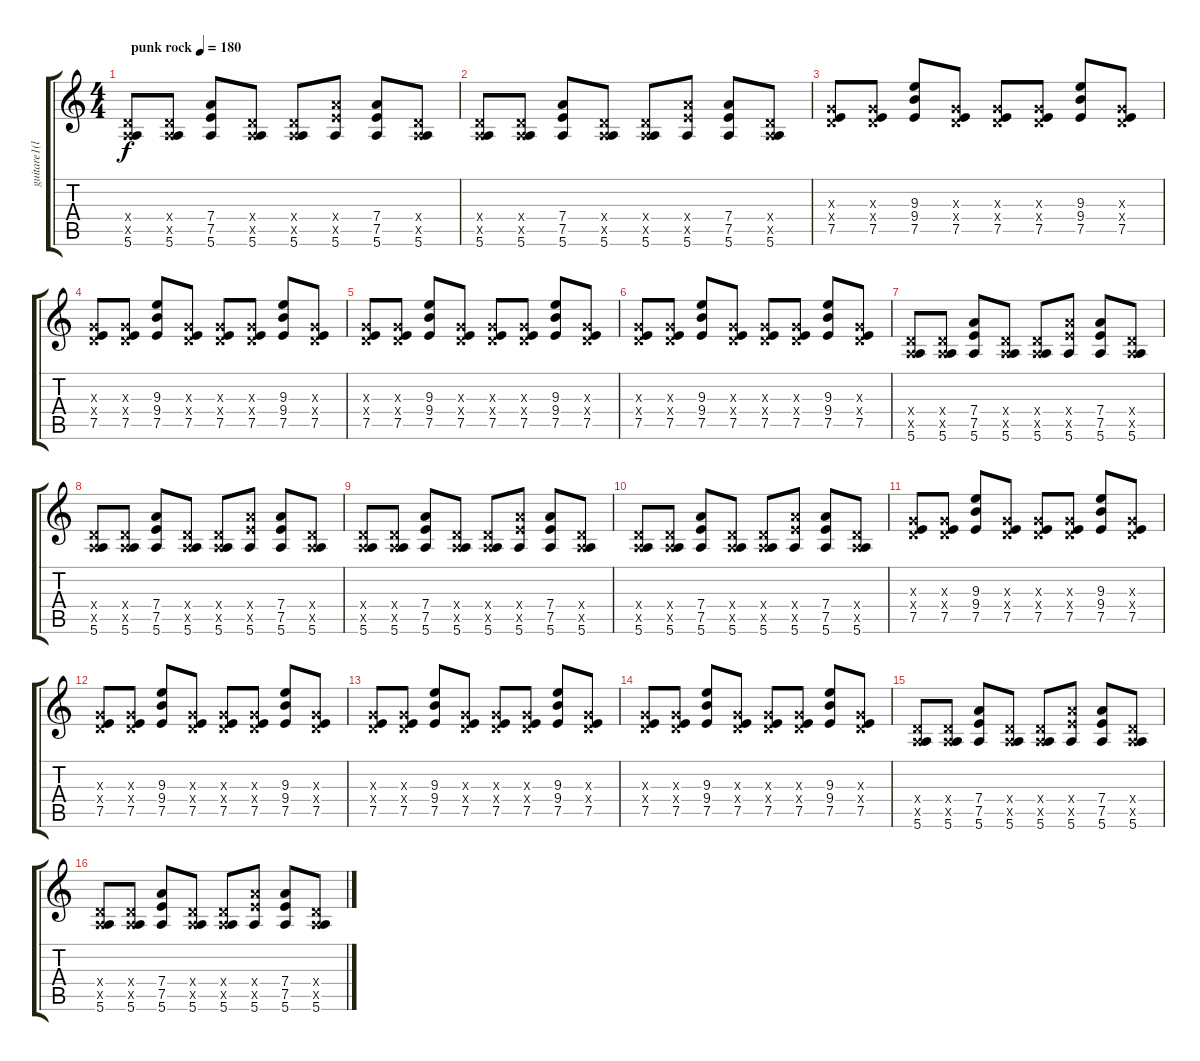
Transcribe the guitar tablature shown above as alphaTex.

\track ("guitare1(lars)" "guitare1(l") {instrument distortionguitar}
\staff {score tabs}
\tuning (E4 B3 G3 D3 A2 E2) {hide}
\ts (4 4)
\tempo (180 "punk rock")
\clef g2
\ks c
(0.4{x} 0.5{x} 5.6).8{dy f instrument distortionguitar} (0.4{x} 0.5{x} 5.6).8 (7.4 7.5 5.6).8 (0.4{x} 0.5{x} 5.6).8 (0.4{x} 0.5{x} 5.6).8 (7.4{x} 7.5{x} 5.6).8 (7.4 7.5 5.6).8 (0.4{x} 0.5{x} 5.6).8 |
(0.4{x} 0.5{x} 5.6).8 (0.4{x} 0.5{x} 5.6).8 (7.4 7.5 5.6).8 (0.4{x} 0.5{x} 5.6).8 (0.4{x} 0.5{x} 5.6).8 (7.4{x} 7.5{x} 5.6).8 (7.4 7.5 5.6).8 (0.4{x} 0.5{x} 5.6).8 |
(0.3{x} 0.4{x} 7.5).8 (0.3{x} 0.4{x} 7.5).8 (9.3 9.4 7.5).8 (0.3{x} 0.4{x} 7.5).8 (0.3{x} 0.4{x} 7.5).8 (0.3{x} 0.4{x} 7.5).8 (9.3 9.4 7.5).8 (0.3{x} 0.4{x} 7.5).8 |
(0.3{x} 0.4{x} 7.5).8 (0.3{x} 0.4{x} 7.5).8 (9.3 9.4 7.5).8 (0.3{x} 0.4{x} 7.5).8 (0.3{x} 0.4{x} 7.5).8 (0.3{x} 0.4{x} 7.5).8 (9.3 9.4 7.5).8 (0.3{x} 0.4{x} 7.5).8 |
(0.3{x} 0.4{x} 7.5).8 (0.3{x} 0.4{x} 7.5).8 (9.3 9.4 7.5).8 (0.3{x} 0.4{x} 7.5).8 (0.3{x} 0.4{x} 7.5).8 (0.3{x} 0.4{x} 7.5).8 (9.3 9.4 7.5).8 (0.3{x} 0.4{x} 7.5).8 |
(0.3{x} 0.4{x} 7.5).8 (0.3{x} 0.4{x} 7.5).8 (9.3 9.4 7.5).8 (0.3{x} 0.4{x} 7.5).8 (0.3{x} 0.4{x} 7.5).8 (0.3{x} 0.4{x} 7.5).8 (9.3 9.4 7.5).8 (0.3{x} 0.4{x} 7.5).8 |
(0.4{x} 0.5{x} 5.6).8 (0.4{x} 0.5{x} 5.6).8 (7.4 7.5 5.6).8 (0.4{x} 0.5{x} 5.6).8 (0.4{x} 0.5{x} 5.6).8 (7.4{x} 7.5{x} 5.6).8 (7.4 7.5 5.6).8 (0.4{x} 0.5{x} 5.6).8 |
(0.4{x} 0.5{x} 5.6).8 (0.4{x} 0.5{x} 5.6).8 (7.4 7.5 5.6).8 (0.4{x} 0.5{x} 5.6).8 (0.4{x} 0.5{x} 5.6).8 (7.4{x} 7.5{x} 5.6).8 (7.4 7.5 5.6).8 (0.4{x} 0.5{x} 5.6).8 |
(0.4{x} 0.5{x} 5.6).8 (0.4{x} 0.5{x} 5.6).8 (7.4 7.5 5.6).8 (0.4{x} 0.5{x} 5.6).8 (0.4{x} 0.5{x} 5.6).8 (7.4{x} 7.5{x} 5.6).8 (7.4 7.5 5.6).8 (0.4{x} 0.5{x} 5.6).8 |
(0.4{x} 0.5{x} 5.6).8 (0.4{x} 0.5{x} 5.6).8 (7.4 7.5 5.6).8 (0.4{x} 0.5{x} 5.6).8 (0.4{x} 0.5{x} 5.6).8 (7.4{x} 7.5{x} 5.6).8 (7.4 7.5 5.6).8 (0.4{x} 0.5{x} 5.6).8 |
(0.3{x} 0.4{x} 7.5).8 (0.3{x} 0.4{x} 7.5).8 (9.3 9.4 7.5).8 (0.3{x} 0.4{x} 7.5).8 (0.3{x} 0.4{x} 7.5).8 (0.3{x} 0.4{x} 7.5).8 (9.3 9.4 7.5).8 (0.3{x} 0.4{x} 7.5).8 |
(0.3{x} 0.4{x} 7.5).8 (0.3{x} 0.4{x} 7.5).8 (9.3 9.4 7.5).8 (0.3{x} 0.4{x} 7.5).8 (0.3{x} 0.4{x} 7.5).8 (0.3{x} 0.4{x} 7.5).8 (9.3 9.4 7.5).8 (0.3{x} 0.4{x} 7.5).8 |
(0.3{x} 0.4{x} 7.5).8 (0.3{x} 0.4{x} 7.5).8 (9.3 9.4 7.5).8 (0.3{x} 0.4{x} 7.5).8 (0.3{x} 0.4{x} 7.5).8 (0.3{x} 0.4{x} 7.5).8 (9.3 9.4 7.5).8 (0.3{x} 0.4{x} 7.5).8 |
(0.3{x} 0.4{x} 7.5).8 (0.3{x} 0.4{x} 7.5).8 (9.3 9.4 7.5).8 (0.3{x} 0.4{x} 7.5).8 (0.3{x} 0.4{x} 7.5).8 (0.3{x} 0.4{x} 7.5).8 (9.3 9.4 7.5).8 (0.3{x} 0.4{x} 7.5).8 |
(0.4{x} 0.5{x} 5.6).8 (0.4{x} 0.5{x} 5.6).8 (7.4 7.5 5.6).8 (0.4{x} 0.5{x} 5.6).8 (0.4{x} 0.5{x} 5.6).8 (7.4{x} 7.5{x} 5.6).8 (7.4 7.5 5.6).8 (0.4{x} 0.5{x} 5.6).8 |
(0.4{x} 0.5{x} 5.6).8 (0.4{x} 0.5{x} 5.6).8 (7.4 7.5 5.6).8 (0.4{x} 0.5{x} 5.6).8 (0.4{x} 0.5{x} 5.6).8 (7.4{x} 7.5{x} 5.6).8 (7.4 7.5 5.6).8 (0.4{x} 0.5{x} 5.6).8
